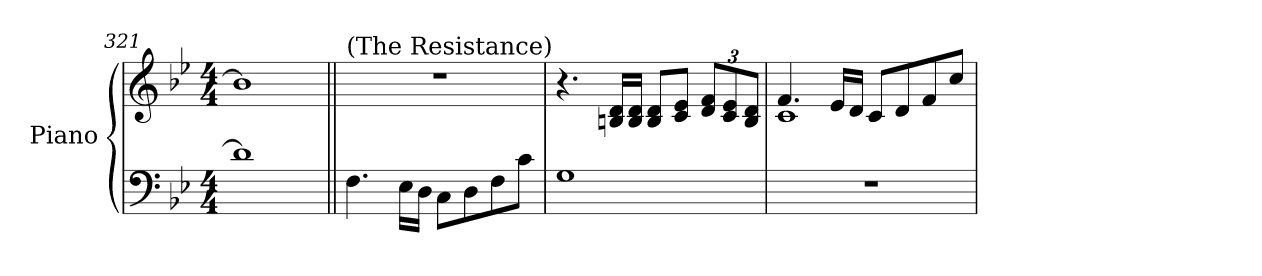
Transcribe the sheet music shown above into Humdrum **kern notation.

**kern	**kern
*part1	*part1
*staff2	*staff1
*I"Piano	*
*I'Pno.	*
*clefF4	*clefG2
*k[b-e-]	*k[b-e-]
*M4/4	*M4/4
=321	=321
1d]	1b]
=322||	=322||
!	!LO:TX:a:t=(The Resistance)
4.F\	1r
16E-\LL	.
16D\JJ	.
8C\L	.
8D\	.
8F\	.
8c\J	.
=323	=323
1G	4.r
.	16Bn/ 16d/LL
.	16B/ 16d/JJ
.	8B/ 8d/L
.	8c/ 8e-/J
*	*Xbrackettup
.	12d/ 12f/L
.	12c/ 12e-/
.	12B/ 12d/J
=324	=324
*	*^
1r	4.f/	1c
.	16e-/LL	.
.	16d/JJ	.
.	8c/L	.
.	8d/	.
.	8f/	.
.	8cc/J	.
*	*v	*v
=	=
*-	*-
